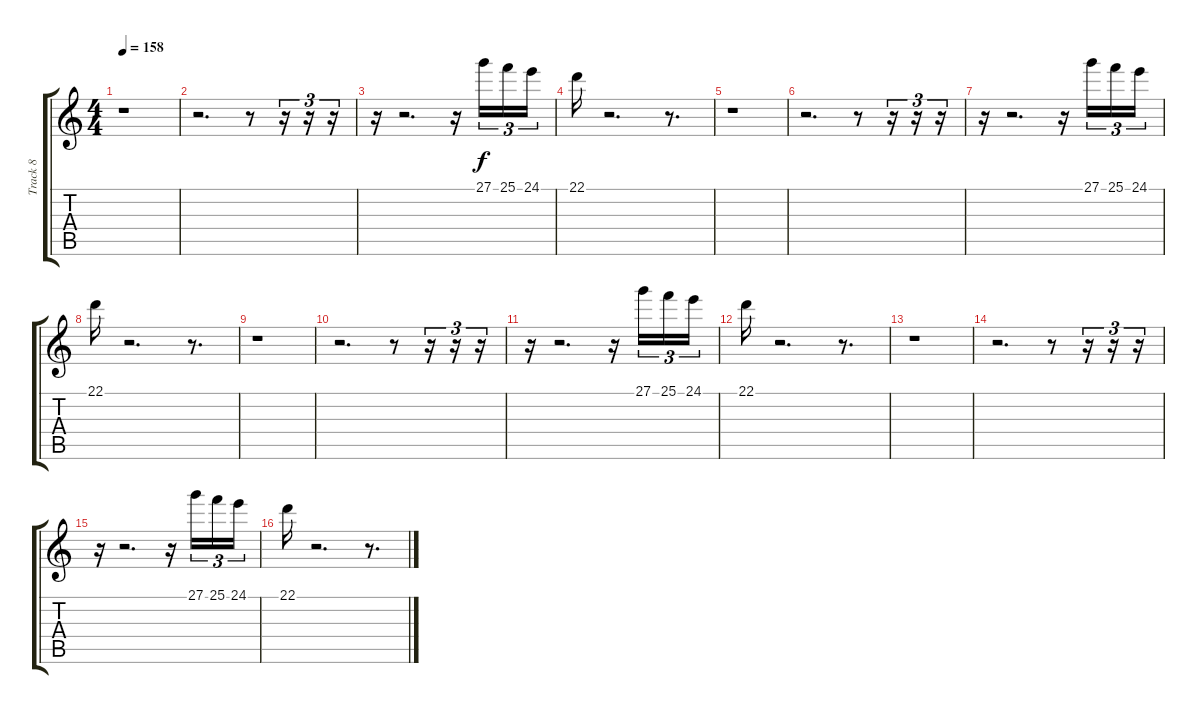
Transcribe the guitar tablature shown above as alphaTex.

\track ("Track 8" "Track 8") {instrument musicbox}
\staff {score tabs}
\tuning (E4 B3 G3 D3 A2 E2) {hide}
\ts (4 4)
\tempo 158
\clef g2
\ks c
r.1{dy f} |
r.2{d} r.8 r.16{tu (3 2)} r.16{tu (3 2)} r.16{tu (3 2)} |
r.16 r.2{d} r.16 27.1.16{tu (3 2)} 25.1.16{tu (3 2)} 24.1.16{tu (3 2)} |
22.1.16 r.2{d} r.8{d} |
r.1 |
r.2{d} r.8 r.16{tu (3 2)} r.16{tu (3 2)} r.16{tu (3 2)} |
r.16 r.2{d} r.16 27.1.16{tu (3 2)} 25.1.16{tu (3 2)} 24.1.16{tu (3 2)} |
22.1.16 r.2{d} r.8{d} |
r.1 |
r.2{d} r.8 r.16{tu (3 2)} r.16{tu (3 2)} r.16{tu (3 2)} |
r.16 r.2{d} r.16 27.1.16{tu (3 2)} 25.1.16{tu (3 2)} 24.1.16{tu (3 2)} |
22.1.16 r.2{d} r.8{d} |
r.1 |
r.2{d} r.8 r.16{tu (3 2)} r.16{tu (3 2)} r.16{tu (3 2)} |
r.16 r.2{d} r.16 27.1.16{tu (3 2)} 25.1.16{tu (3 2)} 24.1.16{tu (3 2)} |
22.1.16 r.2{d} r.8{d}
